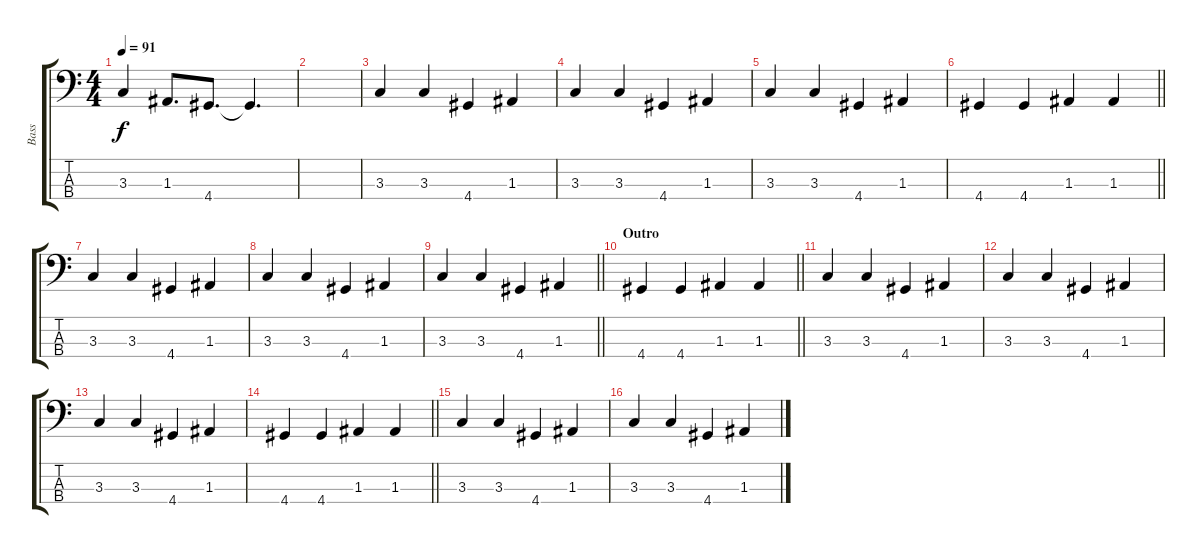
\track ("Bass" "Bass") {instrument electricbassfinger}
\staff {score tabs}
\tuning (G2 D2 A1 E1) {hide}
\ts (4 4)
\tempo 91
\clef f4
\ks c
3.3.4{dy f} 1.3.8{d} 4.4.8{d} 4.4{t}.4{d} |
|
3.3.4 3.3.4 4.4.4 1.3.4 |
3.3.4 3.3.4 4.4.4 1.3.4 |
3.3.4 3.3.4 4.4.4 1.3.4 |
\barLineRight lightlight
4.4.4 4.4.4 1.3.4 1.3.4 |
3.3.4 3.3.4 4.4.4 1.3.4 |
3.3.4 3.3.4 4.4.4 1.3.4 |
\barLineRight lightlight
3.3.4 3.3.4 4.4.4 1.3.4 |
\section ("" "Outro")
\barLineRight lightlight
4.4.4 4.4.4 1.3.4 1.3.4 |
3.3.4 3.3.4 4.4.4 1.3.4 |
3.3.4 3.3.4 4.4.4 1.3.4 |
3.3.4 3.3.4 4.4.4 1.3.4 |
\barLineRight lightlight
4.4.4 4.4.4 1.3.4 1.3.4 |
3.3.4 3.3.4 4.4.4 1.3.4 |
3.3.4 3.3.4 4.4.4 1.3.4
